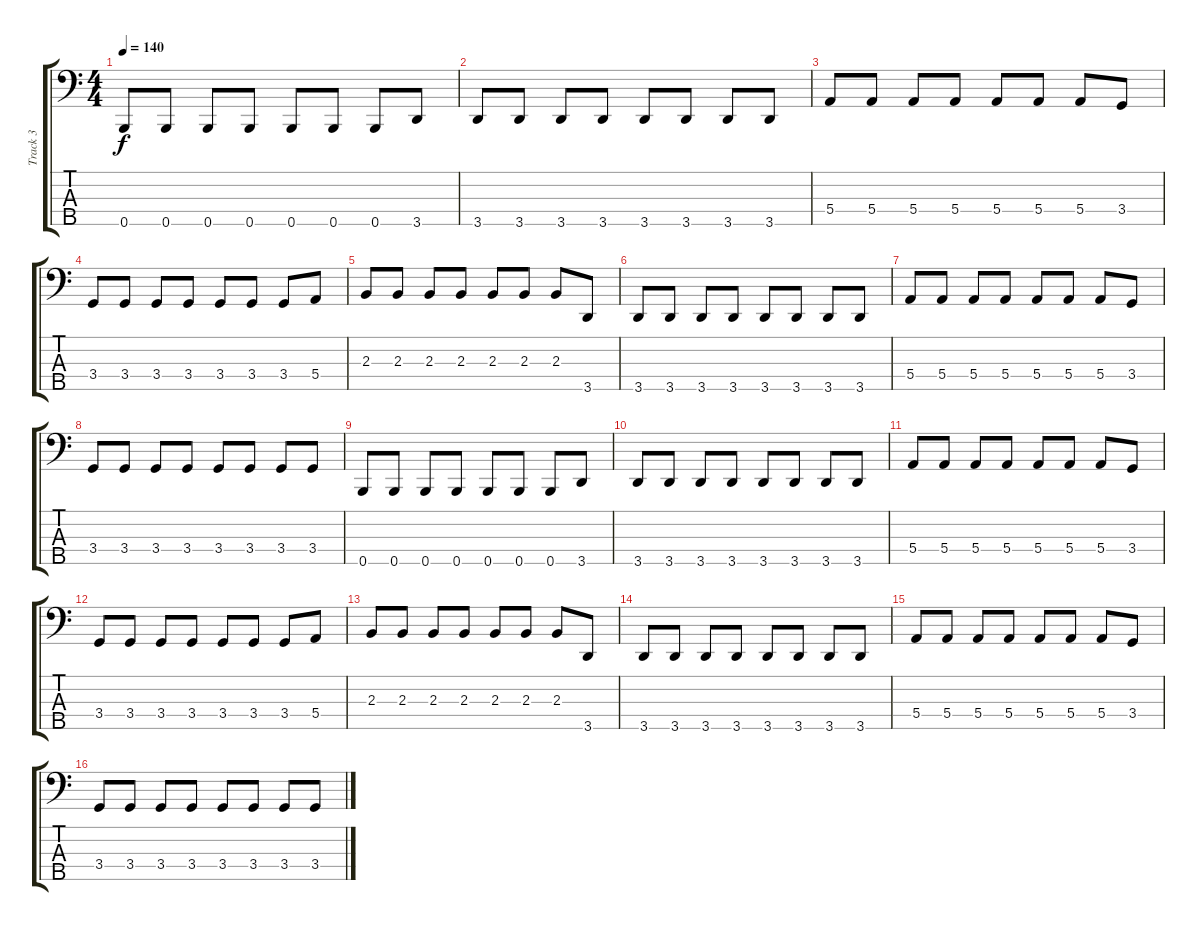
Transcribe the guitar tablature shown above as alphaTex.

\track ("Track 3" "Track 3") {instrument electricbasspick}
\staff {score tabs}
\tuning (G2 D2 A1 E1 B0) {hide}
\ts (4 4)
\tempo 140
\clef f4
\ks c
0.5.8{dy f} 0.5.8 0.5.8 0.5.8 0.5.8 0.5.8 0.5.8 3.5.8 |
3.5.8 3.5.8 3.5.8 3.5.8 3.5.8 3.5.8 3.5.8 3.5.8 |
5.4.8 5.4.8 5.4.8 5.4.8 5.4.8 5.4.8 5.4.8 3.4.8 |
3.4.8 3.4.8 3.4.8 3.4.8 3.4.8 3.4.8 3.4.8 5.4.8 |
2.3.8 2.3.8 2.3.8 2.3.8 2.3.8 2.3.8 2.3.8 3.5.8 |
3.5.8 3.5.8 3.5.8 3.5.8 3.5.8 3.5.8 3.5.8 3.5.8 |
5.4.8 5.4.8 5.4.8 5.4.8 5.4.8 5.4.8 5.4.8 3.4.8 |
3.4.8 3.4.8 3.4.8 3.4.8 3.4.8 3.4.8 3.4.8 3.4.8 |
0.5.8 0.5.8 0.5.8 0.5.8 0.5.8 0.5.8 0.5.8 3.5.8 |
3.5.8 3.5.8 3.5.8 3.5.8 3.5.8 3.5.8 3.5.8 3.5.8 |
5.4.8 5.4.8 5.4.8 5.4.8 5.4.8 5.4.8 5.4.8 3.4.8 |
3.4.8 3.4.8 3.4.8 3.4.8 3.4.8 3.4.8 3.4.8 5.4.8 |
2.3.8 2.3.8 2.3.8 2.3.8 2.3.8 2.3.8 2.3.8 3.5.8 |
3.5.8 3.5.8 3.5.8 3.5.8 3.5.8 3.5.8 3.5.8 3.5.8 |
5.4.8 5.4.8 5.4.8 5.4.8 5.4.8 5.4.8 5.4.8 3.4.8 |
3.4.8 3.4.8 3.4.8 3.4.8 3.4.8 3.4.8 3.4.8 3.4.8
